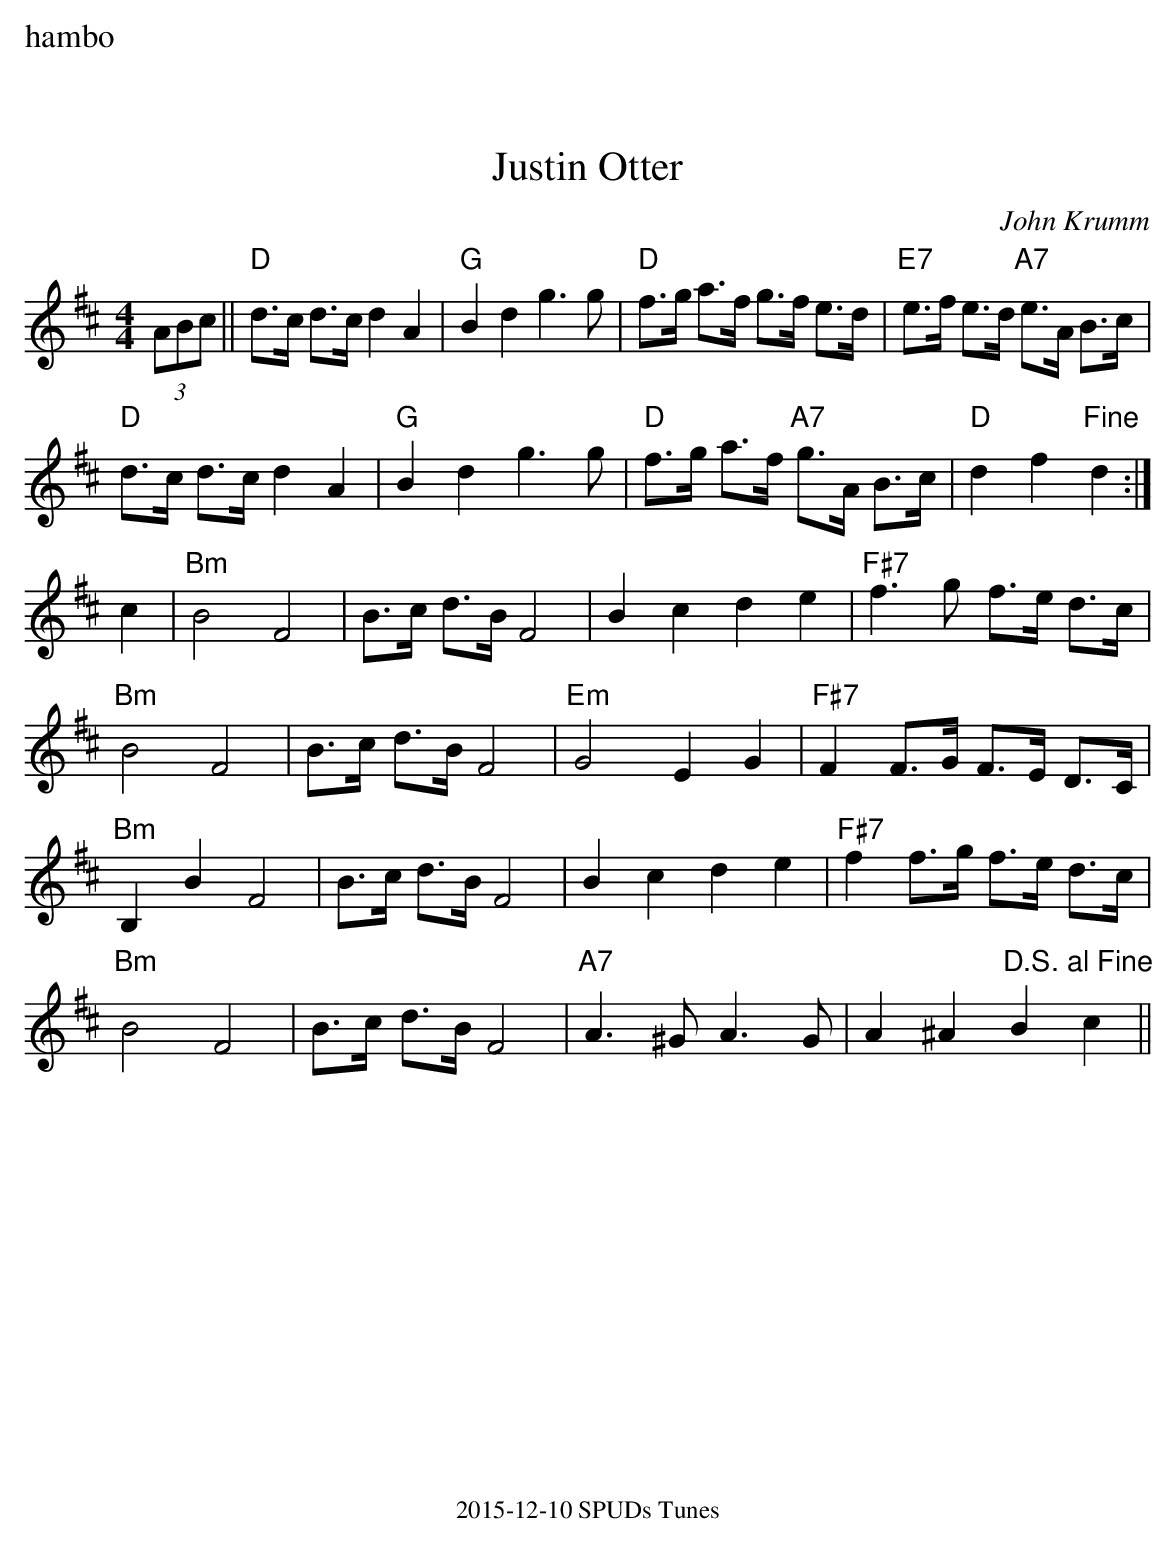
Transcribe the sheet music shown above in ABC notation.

X:1
%%text hambo
T: Justin Otter
C:John Krumm
M:4/4
K:D
(3ABcW||"D"d>c d>cd2A2|"G"B2d2g3g|"D"f>g a>f g>f e>d|"E7"e>f e>d "A7"e>A B>c|
"D"d>c d>cd2A2|"G"B2d2g3g|"D"f>g a>f "A7"g>A B>c|"D"d2f2"Fine"d2:|
c2|"Bm"B4 F4|B>c d>B F4|B2 c2 d2 e2|"F#7"f3g f>e d>c|
"Bm"B4 F4|B>c d>B F4|"Em"G4 E2G2|"F#7"F2 F>G F>E D>C|
"Bm"B,2B2 F4|B>c d>B F4|B2c2d2e2|"F#7"f2f>g f>e d>c|
"Bm"B4 F4|B>c d>B F4|"A7"A3^GA3G|A2 ^A2 "D.S. al Fine"B2 c2||
